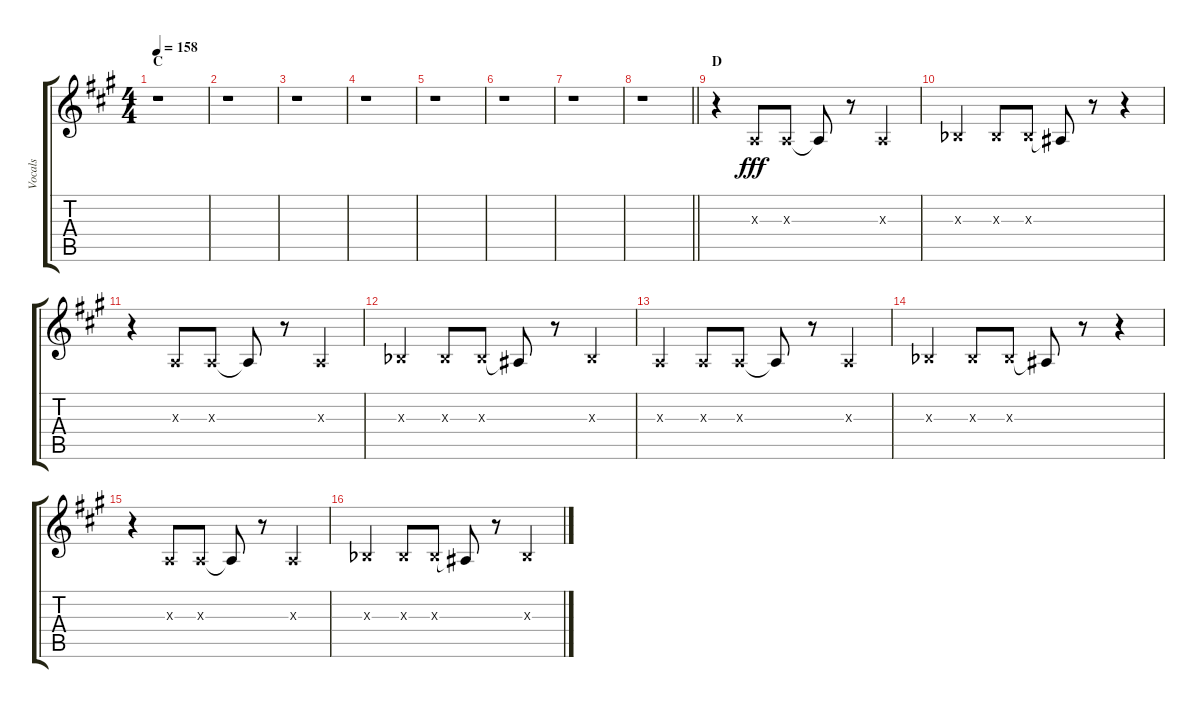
\track ("Vocals" "Vocals") {instrument voiceoohs}
\staff {score tabs}
\tuning (E4 B3 G3 D3 A2 E2) {hide}
\ts (4 4)
\section ("" "C")
\tempo 158
\clef g2
\ks a
r.1{dy fff} |
r.1 |
r.1 |
r.1 |
r.1 |
r.1 |
r.1 |
\barLineRight lightlight
r.1 |
\section ("" "D")
r.4 2.3{x}.8 2.3{x}.8 2.3{t}.8 r.8 2.3{x}.4 |
3.3{x acc b}.4 3.3{x acc b}.8 3.3{x acc b}.8 3.3{t}.8 r.8 r.4 |
r.4 2.3{x}.8 2.3{x}.8 2.3{t}.8 r.8 2.3{x}.4 |
3.3{x acc b}.4 3.3{x acc b}.8 3.3{x acc b}.8 3.3{t}.8 r.8 3.3{x acc b}.4 |
2.3{x}.4 2.3{x}.8 2.3{x}.8 2.3{t}.8 r.8 2.3{x}.4 |
3.3{x acc b}.4 3.3{x acc b}.8 3.3{x acc b}.8 3.3{t}.8 r.8 r.4 |
r.4 2.3{x}.8 2.3{x}.8 2.3{t}.8 r.8 2.3{x}.4 |
3.3{x acc b}.4 3.3{x acc b}.8 3.3{x acc b}.8 3.3{t}.8 r.8 3.3{x acc b}.4
